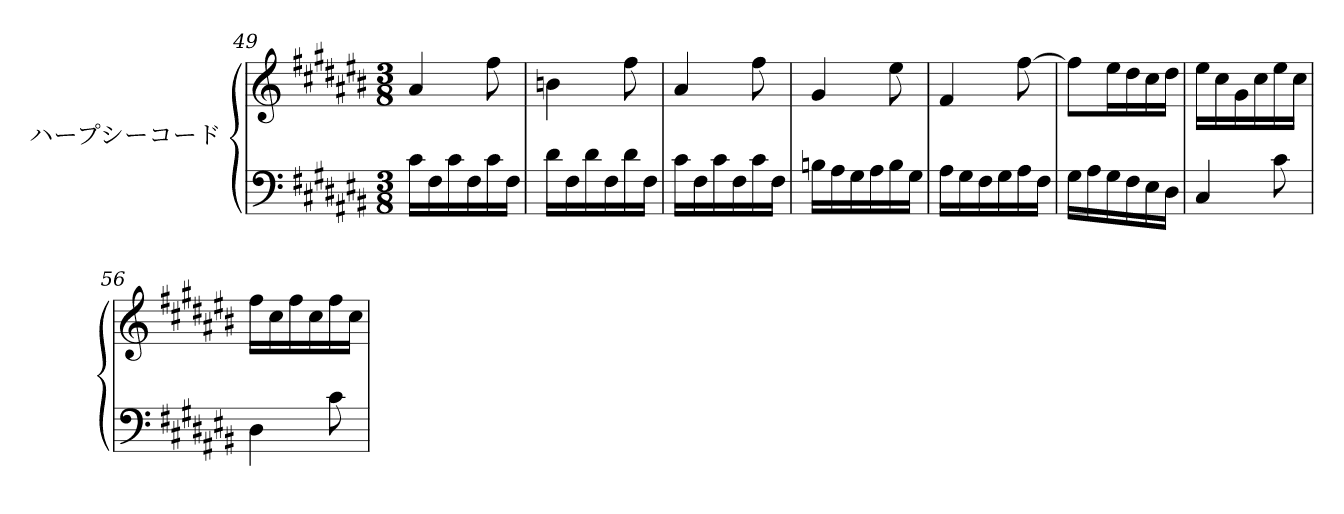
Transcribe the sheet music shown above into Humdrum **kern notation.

**kern	**kern
*part1	*part1
*staff2	*staff1
*I"ハープシーコード	*
*clefF4	*clefG2
*k[f#c#g#d#a#e#b#]	*k[f#c#g#d#a#e#b#]
*M3/8	*M3/8
=49	=49
16c#\LL	4a#/
16F#\	.
16c#\	.
16F#\	.
16c#\	8ff#\
16F#\JJ	.
=50	=50
16d#\LL	4bn\
16F#\	.
16d#\	.
16F#\	.
16d#\	8ff#\
16F#\JJ	.
=51	=51
16c#\LL	4a#/
16F#\	.
16c#\	.
16F#\	.
16c#\	8ff#\
16F#\JJ	.
=52	=52
16Bn\LL	4g#/
16A#\	.
16G#\	.
16A#\	.
16B\	8ee#\
16G#\JJ	.
=53	=53
16A#\LL	4f#/
16G#\	.
16F#\	.
16G#\	.
16A#\	[8ff#\
16F#\JJ	.
!!LO:LB:g=z
=54	=54
16G#\LL	8ff#\L]
16A#\	.
16G#\	16ee#\L
16F#\	16dd#\
16E#\	16cc#\
16D#\JJ	16dd#\JJ
=55	=55
4C#/	16ee#\LL
.	16cc#\
.	16g#\
.	16cc#\
8c#\	16ee#\
.	16cc#\JJ
=56	=56
4D#\	16ff#\LL
.	16cc#\
.	16ff#\
.	16cc#\
8c#\	16ff#\
.	16cc#\JJ
=	=
*-	*-
